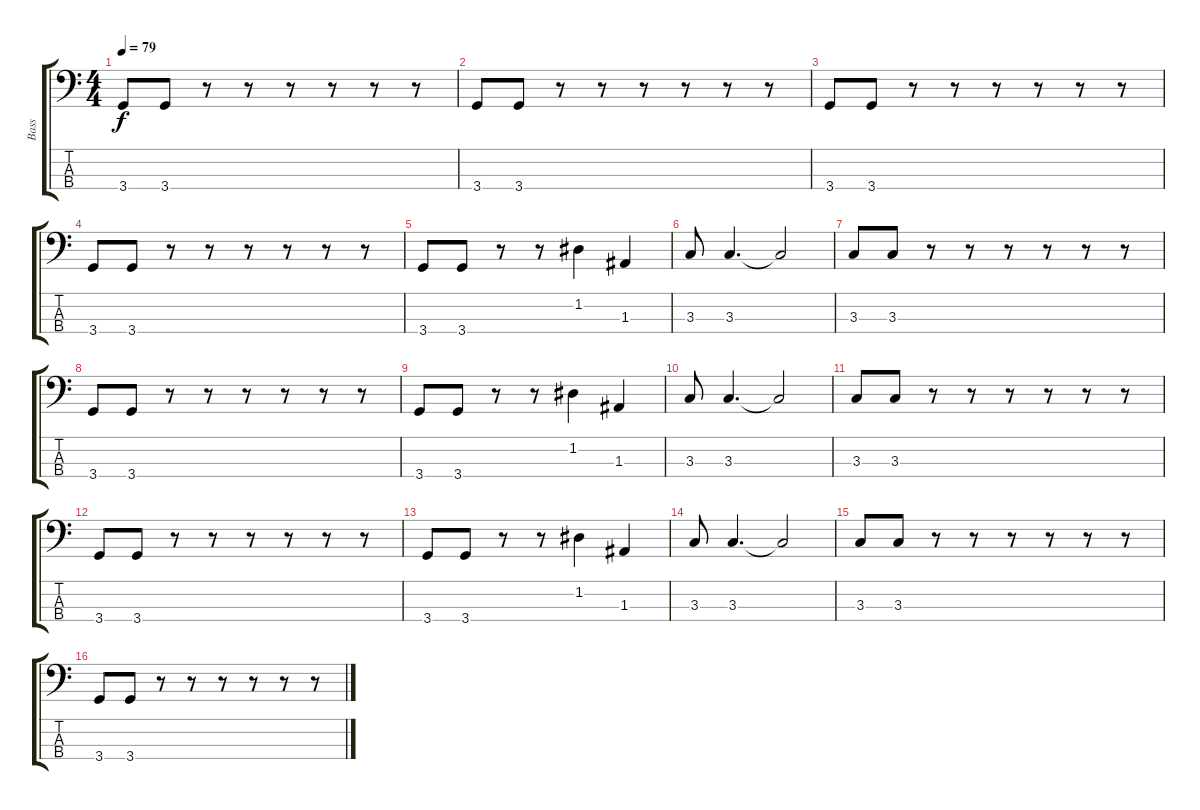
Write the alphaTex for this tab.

\track ("Bass" "Bass") {instrument electricbassfinger}
\staff {score tabs}
\tuning (G2 D2 A1 E1) {hide}
\ts (4 4)
\tempo 79
\clef f4
\ks c
3.4.8{dy f} 3.4.8 r.8 r.8 r.8 r.8 r.8 r.8 |
3.4.8 3.4.8 r.8 r.8 r.8 r.8 r.8 r.8 |
3.4.8 3.4.8 r.8 r.8 r.8 r.8 r.8 r.8 |
3.4.8 3.4.8 r.8 r.8 r.8 r.8 r.8 r.8 |
3.4.8 3.4.8 r.8 r.8 1.2.4 1.3.4 |
3.3.8 3.3.4{d} 3.3{t}.2 |
3.3.8 3.3.8 r.8 r.8 r.8 r.8 r.8 r.8 |
3.4.8 3.4.8 r.8 r.8 r.8 r.8 r.8 r.8 |
3.4.8 3.4.8 r.8 r.8 1.2.4 1.3.4 |
3.3.8 3.3.4{d} 3.3{t}.2 |
3.3.8 3.3.8 r.8 r.8 r.8 r.8 r.8 r.8 |
3.4.8 3.4.8 r.8 r.8 r.8 r.8 r.8 r.8 |
3.4.8 3.4.8 r.8 r.8 1.2.4 1.3.4 |
3.3.8 3.3.4{d} 3.3{t}.2 |
3.3.8 3.3.8 r.8 r.8 r.8 r.8 r.8 r.8 |
3.4.8 3.4.8 r.8 r.8 r.8 r.8 r.8 r.8
